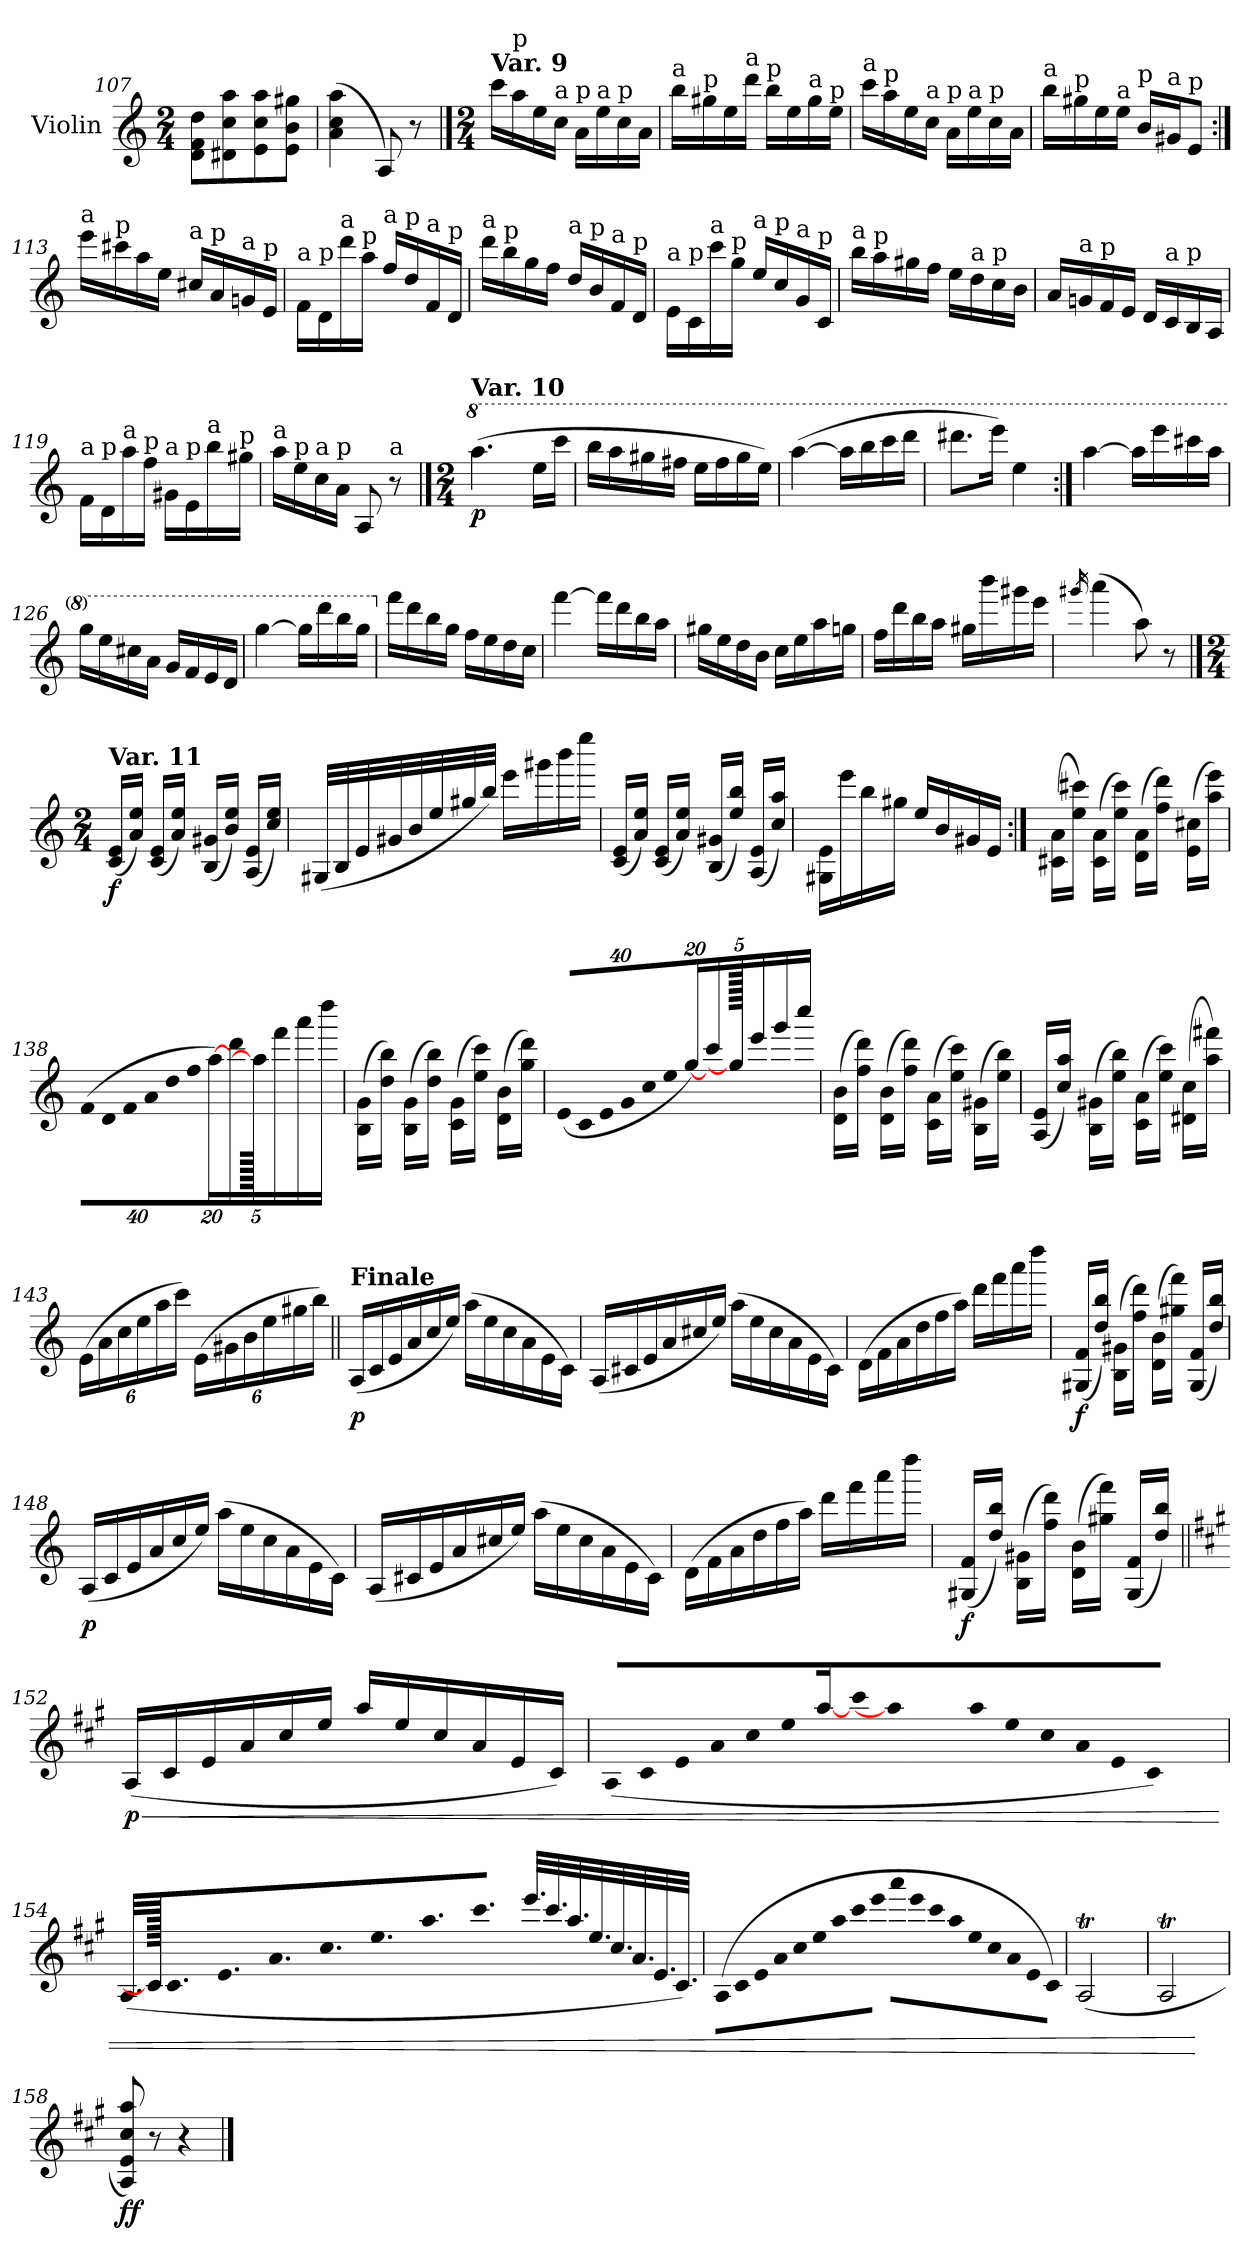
**kern	**dynam
*part1	*part1
*staff1	*staff1
*I"Violin	*
*I'Vln.	*
*clefG2	*
*k[]	*
*M2/4	*
=107	=107
8d\ 8f\ 8dd\L	.
8d#X\ 8cc\ 8aa\	.
8e\ 8cc\ 8aa\	.
8e\ 8b\ 8gg#X\J	.
=108	=108
(4a\ 4cc\ 4aa\	.
8A/)	.
8r	.
!!LO:LB:g=z
==109	==109
*M2/4	*
!LO:TX:a:B:t=Var. 9	!
16ccc\LL	.
!LO:TX:a:t=p	!
16aa\	.
16ee\	.
!LO:TX:a:t=a	!
16cc\JJ	.
!LO:TX:a:t=p	!
16a\LL	.
!LO:TX:a:t=a	!
16ee\	.
!LO:TX:a:t=p	!
16cc\	.
16a\JJ	.
=110	=110
!LO:TX:a:t=a	!
16bb\LL	.
!LO:TX:a:t=p	!
16gg#X\	.
16ee\	.
!LO:TX:a:t=a	!
16ddd\JJ	.
!LO:TX:a:t=p	!
16bb\LL	.
16ee\	.
!LO:TX:a:t=a	!
16gg#\	.
!LO:TX:a:t=p	!
16ee\JJ	.
=111	=111
!LO:TX:a:t=a	!
16ccc\LL	.
!LO:TX:a:t=p	!
16aa\	.
16ee\	.
!LO:TX:a:t=a	!
16cc\JJ	.
!LO:TX:a:t=p	!
16a\LL	.
!LO:TX:a:t=a	!
16ee\	.
!LO:TX:a:t=p	!
16cc\	.
16a\JJ	.
=112	=112
!LO:TX:a:t=a	!
16bb\LL	.
!LO:TX:a:t=p	!
16gg#X\	.
16ee\	.
!LO:TX:a:t=a	!
16ee\JJ	.
!LO:TX:a:t=p	!
16b/LL	.
!LO:TX:a:t=a	!
16g#X/J	.
!LO:TX:a:t=p	!
8e/J	.
!!LO:LB:g=z
=113:|!	=113:|!
!LO:TX:a:t=a	!
16eee\LL	.
!LO:TX:a:t=p	!
16ccc#X\	.
16aa\	.
16ee\JJ	.
!LO:TX:a:t=a	!
16cc#X/LL	.
!LO:TX:a:t=p	!
16a/	.
!LO:TX:a:t=a	!
16gn/	.
!LO:TX:a:t=p	!
16e/JJ	.
=114	=114
!LO:TX:a:t=a	!
16f\LL	.
!LO:TX:a:t=p	!
16d\	.
!LO:TX:a:t=a	!
16ddd\	.
!LO:TX:a:t=p	!
16aa\JJ	.
!LO:TX:a:t=a	!
16ff/LL	.
!LO:TX:a:t=p	!
16dd/	.
!LO:TX:a:t=a	!
16f/	.
!LO:TX:a:t=p	!
16d/JJ	.
=115	=115
!LO:TX:a:t=a	!
16ddd\LL	.
!LO:TX:a:t=p	!
16bb\	.
16gg\	.
16ff\JJ	.
!LO:TX:a:t=a	!
16dd/LL	.
!LO:TX:a:t=p	!
16b/	.
!LO:TX:a:t=a	!
16f/	.
!LO:TX:a:t=p	!
16d/JJ	.
=116	=116
!LO:TX:a:t=a	!
16e\LL	.
!LO:TX:a:t=p	!
16c\	.
!LO:TX:a:t=a	!
16ccc\	.
!LO:TX:a:t=p	!
16gg\JJ	.
!LO:TX:a:t=a	!
16ee/LL	.
!LO:TX:a:t=p	!
16cc/	.
!LO:TX:a:t=a	!
16g/	.
!LO:TX:a:t=p	!
16c/JJ	.
!!LO:LB:g=z
=117	=117
!LO:TX:a:t=a	!
16bb\LL	.
!LO:TX:a:t=p	!
16aa\	.
16gg#X\	.
16ff\JJ	.
16ee\LL	.
!LO:TX:a:t=a	!
16dd\	.
!LO:TX:a:t=p	!
16cc\	.
16b\JJ	.
=118	=118
16a/LL	.
!LO:TX:a:t=a	!
16gn/	.
!LO:TX:a:t=p	!
16f/	.
16e/JJ	.
16d/LL	.
!LO:TX:a:t=a	!
16c/	.
!LO:TX:a:t=p	!
16B/	.
16A/JJ	.
=119	=119
!LO:TX:a:t=a	!
16f\LL	.
!LO:TX:a:t=p	!
16d\	.
!LO:TX:a:t=a	!
16aa\	.
!LO:TX:a:t=p	!
16ff\JJ	.
!LO:TX:a:t=a	!
16g#X\LL	.
!LO:TX:a:t=p	!
16e\	.
!LO:TX:a:t=a	!
16bb\	.
!LO:TX:a:t=p	!
16gg#X\JJ	.
=120	=120
!LO:TX:a:t=a	!
16aa\LL	.
!LO:TX:a:t=p	!
16ee\	.
!LO:TX:a:t=a	!
16cc\	.
!LO:TX:a:t=p	!
16a\JJ	.
8A/	.
!LO:TX:a:t=a	!
8r	.
!!LO:LB:g=z
==121	==121
*M2/4	*
*8va	*
!LO:TX:a:B:t=Var. 10	!
!	!LO:DY:b
(4.aaa\	p
16eee\LL	.
16cccc\JJ	.
=122	=122
16bbb\LL	.
16aaa\	.
16ggg#X\	.
16fff#X\JJ	.
16eee\LL	.
16fff#\	.
16ggg#\	.
16eee\JJ)	.
=123	=123
([4aaa\	.
16aaa\LL]	.
16bbb\	.
16cccc\	.
16dddd\JJ	.
=124	=124
8.dddd#X\L	.
16eeee\Jk)	.
4eee\	.
=125:|!	=125:|!
[4aaa\	.
16aaa\LL]	.
16eeee\	.
16cccc#X\	.
16aaa\JJ	.
=126	=126
16ggg\LL	.
16eee\	.
16ccc#X\	.
16aa\JJ	.
16gg/LL	.
16ff/	.
16ee/	.
16dd/JJ	.
!!LO:LB:g=z
=127	=127
[4ggg\	.
16ggg\LL]	.
16dddd\	.
16bbb\	.
16ggg\JJ	.
=128	=128
*X8va	*
16fff\LL	.
16ddd\	.
16bb\	.
16gg\JJ	.
16ff\LL	.
16ee\	.
16dd\	.
16cc\JJ	.
=129	=129
[4fff\	.
16fff\LL]	.
16ddd\	.
16bb\	.
16aa\JJ	.
=130	=130
16gg#X\LL	.
16ee\	.
16dd\	.
16b\JJ	.
16cc\LL	.
16ee\	.
16aa\	.
16ggn\JJ	.
=131	=131
16ff\LL	.
16ddd\	.
16bb\	.
16aa\JJ	.
16gg#X\LL	.
16bbb\	.
16ggg#X\	.
16eee\JJ	.
=132	=132
16qggg#X/	.
(4aaa\	.
8aa\)	.
8r	.
!!LO:PB:g=z
==133	==133
*M2/4	*
!LO:TX:a:B:t=Var. 11	!
!	!LO:DY:b
(16c/ 16e/LL	f
16a/ 16ee/JJ)	.
(16c/ 16e/LL	.
16a/ 16ee/JJ)	.
(16B/ 16g#X/LL	.
16b/ 16ee/JJ)	.
(16A/ 16e/LL	.
16cc/ 16ee/JJ)	.
=134	=134
(32G#X/LLL	.
32B/	.
32e/	.
32g#X/	.
32b/	.
32ee/	.
32gg#X/	.
32bb/JJJ)	.
16eee\LL	.
16ggg#X\	.
16bbb\	.
16eeee\JJ	.
=135	=135
(16c/ 16e/LL	.
16a/ 16ee/JJ)	.
(16c/ 16e/LL	.
16a/ 16ee/JJ)	.
(16B/ 16g#X/LL	.
16ee/ 16bb/JJ)	.
(16A/ 16e/LL	.
16cc/ 16aa/JJ)	.
=136	=136
16G#X/ 16e/LL	.
16eee\	.
16bb\	.
16gg#X\JJ	.
16ee/LL	.
16b/	.
16g#X/	.
16e/JJ	.
!!LO:LB:g=z
=137:|!	=137:|!
(16c#X\ 16a\LL	.
16ee\ 16ccc#X\JJ)	.
(16c#\ 16a\LL	.
16ee\ 16ccc#\JJ)	.
(16d\ 16a\LL	.
16ff\ 16ddd\JJ)	.
(16e\ 16cc#X\LL	.
16aa\ 16eee\JJ)	.
=138	=138
*Xbrackettup	*
!LO:N:vis=16	!
(640%23f\LL	.
!LO:N:vis=16	!
640%23d\	.
!LO:N:vis=16	!
640%23f\	.
!LO:N:vis=16	!
640%23a\	.
!LO:N:vis=16	!
640%23dd\	.
!LO:N:vis=16	!
640%23ff\	.
[320%11aa\JJ)	.
16ddd\LL	.
640aa\JJ]	.
16fff\	.
16aaa\	.
16dddd\JJ	.
=139	=139
(16B\ 16g\LL	.
16dd\ 16bb\JJ)	.
(16B\ 16g\LL	.
16dd\ 16bb\JJ)	.
(16c\ 16g\LL	.
16ee\ 16ccc\JJ)	.
(16d\ 16b\LL	.
16gg\ 16ddd\JJ)	.
=140	=140
!LO:N:vis=16	!
(640%23e/LL	.
!LO:N:vis=16	!
640%23c/	.
!LO:N:vis=16	!
640%23e/	.
!LO:N:vis=16	!
640%23g/	.
!LO:N:vis=16	!
640%23cc/	.
!LO:N:vis=16	!
640%23ee/	.
[320%11gg/JJ)	.
16ccc\LL	.
640gg/JJ]	.
16eee\	.
16ggg\	.
16cccc\JJ	.
!!LO:LB:g=z
=141	=141
(16d\ 16b\LL	.
16ff\ 16ddd\JJ)	.
(16d\ 16b\LL	.
16ff\ 16ddd\JJ)	.
(16c\ 16a\LL	.
16ee\ 16ccc\JJ)	.
(16B\ 16g#X\LL	.
16ee\ 16bb\JJ)	.
=142	=142
(16A/ 16e/LL	.
16cc/ 16aa/JJ)	.
(16B\ 16g#X\LL	.
16ee\ 16bb\JJ)	.
(16c\ 16a\LL	.
16ee\ 16ccc\JJ)	.
(16d#X\ 16cc\LL	.
16aa\ 16fff#X\JJ)	.
=143	=143
(24e\LL	.
24a\	.
24cc\	.
24ee\	.
24aa\	.
24ccc\JJ)	.
(24e\LL	.
24g#X\	.
24b\	.
24ee\	.
24gg#X\	.
24bb\JJ)	.
!!LO:LB:g=z
=144||	=144||
*Xtuplet	*
!LO:TX:a:B:t=Finale	!
!	!LO:DY:b
(24A/LL	p
24c/	.
24e/	.
24a/	.
24cc/	.
24ee/JJ)	.
(24aa\LL	.
24ee\	.
24cc\	.
24a\	.
24e\	.
24c\JJ)	.
=145	=145
(24A/LL	.
24c#X/	.
24e/	.
24a/	.
24cc#X/	.
24ee/JJ)	.
(24aa\LL	.
24ee\	.
24cc#\	.
24a\	.
24e\	.
24c#\JJ)	.
=146	=146
(24d\LL	.
24f\	.
24a\	.
24dd\	.
24ff\	.
24aa\JJ)	.
16ddd\LL	.
16fff\	.
16aaa\	.
16dddd\JJ	.
!!LO:LB:g=z
=147	=147
!	!LO:DY:b
(16G#X/ 16f/LL	f
16dd/ 16bb/JJ)	.
(16B\ 16g#X\LL	.
16ff\ 16ddd\JJ)	.
(16d\ 16b\LL	.
16gg#X\ 16fff\JJ)	.
(16G#/ 16f/LL	.
16dd/ 16bb/JJ)	.
=148	=148
!	!LO:DY:b
(24A/LL	p
24c/	.
24e/	.
24a/	.
24cc/	.
24ee/JJ)	.
(24aa\LL	.
24ee\	.
24cc\	.
24a\	.
24e\	.
24c\JJ)	.
=149	=149
(24A/LL	.
24c#X/	.
24e/	.
24a/	.
24cc#X/	.
24ee/JJ)	.
(24aa\LL	.
24ee\	.
24cc#\	.
24a\	.
24e\	.
24c#\JJ)	.
=150	=150
(24d\LL	.
24f\	.
24a\	.
24dd\	.
24ff\	.
24aa\JJ)	.
16ddd\LL	.
16fff\	.
16aaa\	.
16dddd\JJ	.
!!LO:LB:g=z
=151	=151
!	!LO:DY:b
(16G#X/ 16f/LL	f
16dd/ 16bb/JJ)	.
(16B\ 16g#X\LL	.
16ff\ 16ddd\JJ)	.
(16d\ 16b\LL	.
16gg#X\ 16fff\JJ)	.
(16G#/ 16f/LL	.
16dd/ 16bb/JJ)	.
=152||	=152||
*k[f#c#g#]	*
!	!LO:HP:b
!	!LO:DY:n=1:b
(24A/LL	< p
24c#/	.
24e/	.
24a/	.
24cc#/	.
24ee/JJ	.
24aa/LL	.
24ee/	.
24cc#/	.
24a/	.
24e/	.
24c#/JJ)	.
=153	=153
!LO:N:vis=16	!
(640%23A/LL	.
!LO:N:vis=16	!
640%23c#/	.
!LO:N:vis=16	!
640%23e/	.
!LO:N:vis=16	!
640%23a/	.
!LO:N:vis=16	!
640%23cc#/	.
!LO:N:vis=16	!
640%23ee/	.
[320%11aa/JJ	.
!LO:N:vis=16	!
640%23ccc#/LL	.
640aa/JJ]	.
!LO:N:vis=16	!
640%23aa/	.
!LO:N:vis=16	!
640%23ee/	.
!LO:N:vis=16	!
640%23cc#/	.
!LO:N:vis=16	!
640%23a/	.
!LO:N:vis=16	!
640%23e/	.
[320%11c#/JJ)	.
!!LO:LB:g=z
=154	=154
(48.A/LL	.
640c#/JJ]	.
48.c#/	.
48.e/	.
48.a/	.
48.cc#/	.
48.ee/	.
48.aa/	.
48.ccc#/JJ	.
48.eee/LL	.
48.ccc#/	.
48.aa/	.
48.ee/	.
48.cc#/	.
48.a/	.
48.e/	.
48.c#/JJ)	.
=155	=155
!LO:N:vis=16	!
(1920%53A\LL	.
!LO:N:vis=16	!
1920%53c#\	.
!LO:N:vis=16	!
1920%53e\	.
!LO:N:vis=16	!
1920%53a\	.
!LO:N:vis=16	!
1920%53cc#\	.
!LO:N:vis=16	!
1920%53ee\	.
!LO:N:vis=16	!
1920%53aa\	.
!LO:N:vis=16	!
1920%53ccc#\	.
!LO:N:vis=16	!
1920%53eee\JJ	.
640ryy	.
!LO:N:vis=16	!
1920%53aaa\LL	.
!LO:N:vis=16	!
1920%53eee\	.
!LO:N:vis=16	!
1920%53ccc#\	.
!LO:N:vis=16	!
1920%53aa\	.
!LO:N:vis=16	!
1920%53ee\	.
!LO:N:vis=16	!
1920%53cc#\	.
!LO:N:vis=16	!
1920%53a\	.
!LO:N:vis=16	!
1920%53e\	.
!LO:N:vis=16	!
1920%53c#\JJ)	.
=156	=156
(2AT/	.
=157	=157
2AT/	.
.	[
=158	=158
!	!LO:DY:b
8A/ 8e/ 8cc#/ 8aa/)	ff
8r	.
4r	.
==	==
*-	*-
